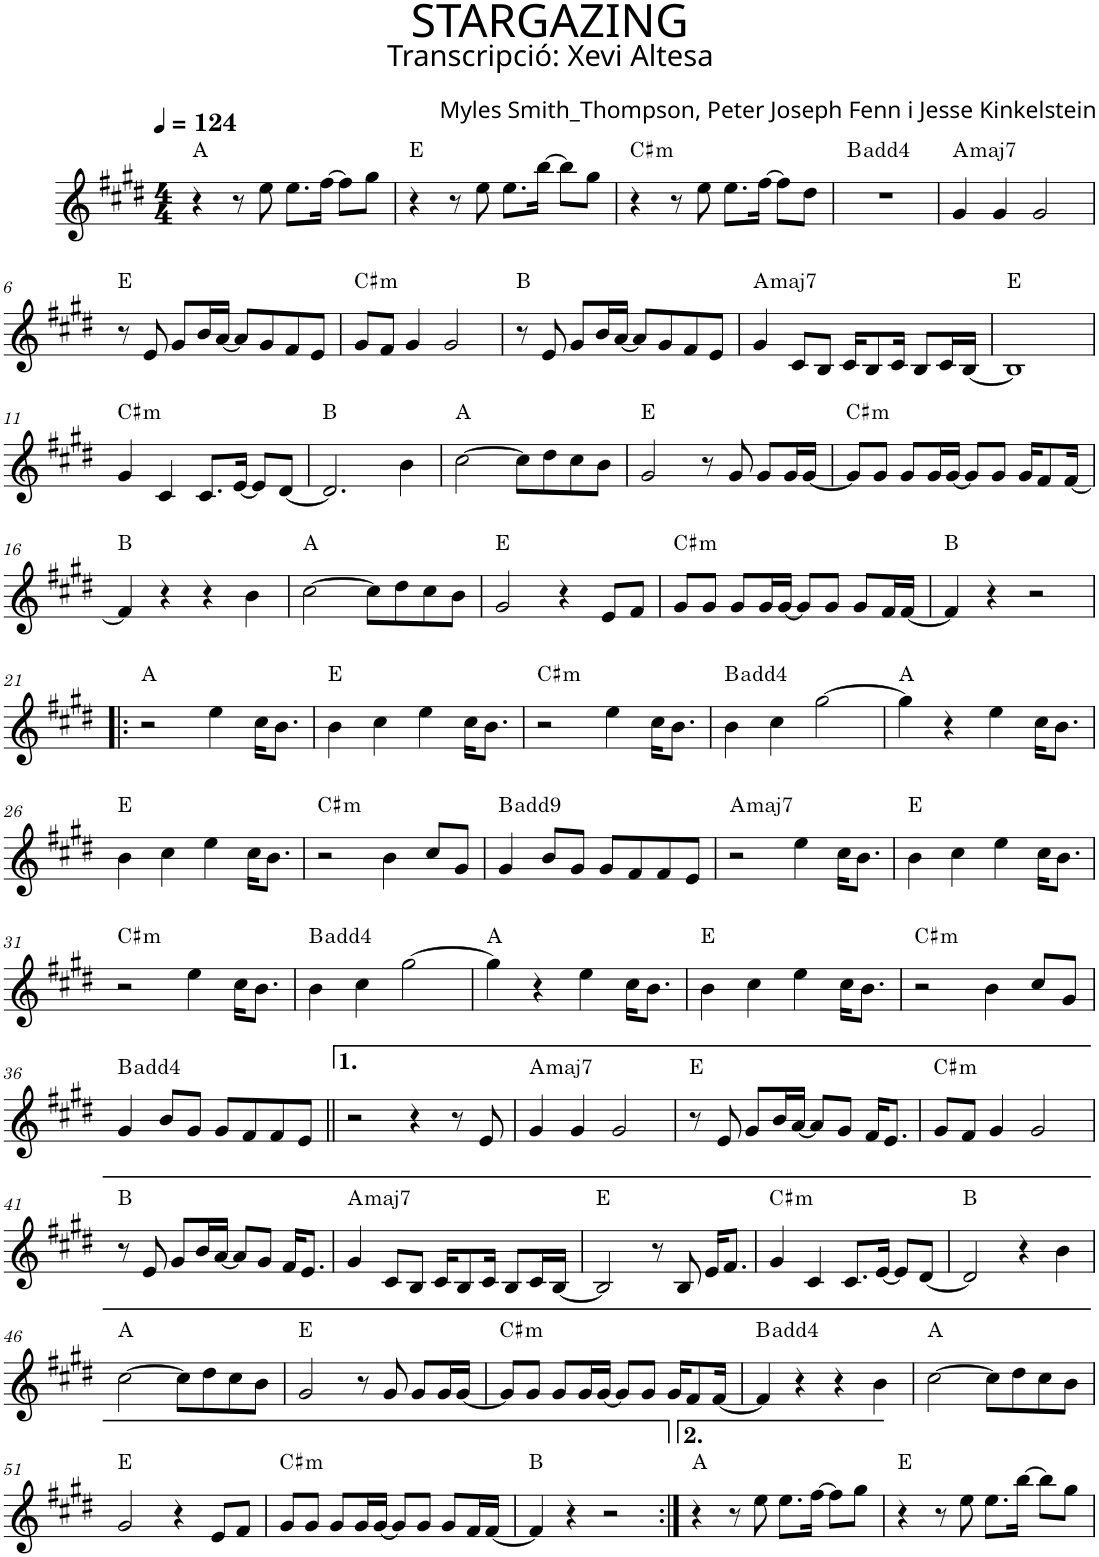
**kern	**harte
*part1	*part1
*staff1	*
*I"P1	*
*clefG2	*
*k[f#c#g#d#]	*
*M4/4	*
*MM124	*
=1	=1
4r	A:maj
8r	.
8ee\	.
8.ee\L	.
[16ff#\Jk	.
8ff#\L]	.
8gg#\J	.
=2	=2
4r	E:maj
8r	.
8ee\	.
8.ee\L	.
[16bb\Jk	.
8bb\L]	.
8gg#\J	.
=3	=3
!	!LO:H:kt=m
4r	C#:min
8r	.
8ee\	.
8.ee\L	.
[16ff#\Jk	.
8ff#\L]	.
8dd#\J	.
=4	=4
1r	B:maj(4)
=5	=5
!	!LO:H:kt=maj7
4g#/	A:maj7
4g#/	.
2g#/	.
!!LO:LB:g=z
=6	=6
8r	E:maj
8e/	.
8g#/L	.
16b/L	.
[16a/JJ	.
8a/L]	.
8g#/	.
8f#/	.
8e/J	.
=7	=7
!	!LO:H:kt=m
8g#/L	C#:min
8f#/J	.
4g#/	.
2g#/	.
=8	=8
8r	B:maj
8e/	.
8g#/L	.
16b/L	.
[16a/JJ	.
8a/L]	.
8g#/	.
8f#/	.
8e/J	.
=9	=9
!	!LO:H:kt=maj7
4g#/	A:maj7
8c#/L	.
8B/J	.
16c#/KL	.
8B/	.
16c#/Jk	.
8B/L	.
16c#/L	.
[16B/JJ	.
=10	=10
1B]	E:maj
!!LO:LB:g=z
=11	=11
!	!LO:H:kt=m
4g#/	C#:min
4c#/	.
8.c#/L	.
[16e/Jk	.
8e/L]	.
[8d#/J	.
=12	=12
2.d#/]	B:maj
4b\	.
=13	=13
[2cc#\	A:maj
8cc#\L]	.
8dd#\	.
8cc#\	.
8b\J	.
=14	=14
2g#/	E:maj
8r	.
8g#/	.
8g#/L	.
16g#/L	.
[16g#/JJ	.
=15	=15
!	!LO:H:kt=m
8g#/L]	C#:min
8g#/J	.
8g#/L	.
16g#/L	.
[16g#/JJ	.
8g#/L]	.
8g#/J	.
16g#/KL	.
8f#/	.
[16f#/Jk	.
!!LO:LB:g=z
=16	=16
4f#/]	B:maj
4r	.
4r	.
4b\	.
=17	=17
[2cc#\	A:maj
8cc#\L]	.
8dd#\	.
8cc#\	.
8b\J	.
=18	=18
2g#/	E:maj
4r	.
8e/L	.
8f#/J	.
=19	=19
!	!LO:H:kt=m
8g#/L	C#:min
8g#/J	.
8g#/L	.
16g#/L	.
[16g#/JJ	.
8g#/L]	.
8g#/J	.
8g#/L	.
16f#/L	.
[16f#/JJ	.
=20	=20
4f#/]	B:maj
4r	.
2r	.
!!LO:LB:g=z
=21!|:	=21!|:
2r	A:maj
4ee\	.
16cc#\KL	.
8.b\J	.
=22	=22
4b\	E:maj
4cc#\	.
4ee\	.
16cc#\KL	.
8.b\J	.
=23	=23
!	!LO:H:kt=m
2r	C#:min
4ee\	.
16cc#\KL	.
8.b\J	.
=24	=24
4b\	B:maj(4)
4cc#\	.
[2gg#\	.
=25	=25
4gg#\]	A:maj
4r	.
4ee\	.
16cc#\KL	.
8.b\J	.
!!LO:LB:g=z
=26	=26
4b\	E:maj
4cc#\	.
4ee\	.
16cc#\KL	.
8.b\J	.
=27	=27
!	!LO:H:kt=m
2r	C#:min
4b\	.
8cc#/L	.
8g#/J	.
=28	=28
4g#/	B:maj(9)
8b/L	.
8g#/J	.
8g#/L	.
8f#/	.
8f#/	.
8e/J	.
=29	=29
!	!LO:H:kt=maj7
2r	A:maj7
4ee\	.
16cc#\KL	.
8.b\J	.
=30	=30
4b\	E:maj
4cc#\	.
4ee\	.
16cc#\KL	.
8.b\J	.
!!LO:LB:g=z
=31	=31
!	!LO:H:kt=m
2r	C#:min
4ee\	.
16cc#\KL	.
8.b\J	.
=32	=32
4b\	B:maj(4)
4cc#\	.
[2gg#\	.
=33	=33
4gg#\]	A:maj
4r	.
4ee\	.
16cc#\KL	.
8.b\J	.
=34	=34
4b\	E:maj
4cc#\	.
4ee\	.
16cc#\KL	.
8.b\J	.
=35	=35
!	!LO:H:kt=m
2r	C#:min
4b\	.
8cc#/L	.
8g#/J	.
!!LO:LB:g=z
=36	=36
4g#/	B:maj(4)
8b/L	.
8g#/J	.
8g#/L	.
8f#/	.
8f#/	.
8e/J	.
=37||	=37||
2r	.
4r	.
8r	.
8e/	.
=38	=38
!	!LO:H:kt=maj7
4g#/	A:maj7
4g#/	.
2g#/	.
=39	=39
8r	E:maj
8e/	.
8g#/L	.
16b/L	.
[16a/JJ	.
8a/L]	.
8g#/J	.
16f#/KL	.
8.e/J	.
=40	=40
!	!LO:H:kt=m
8g#/L	C#:min
8f#/J	.
4g#/	.
2g#/	.
!!LO:LB:g=z
=41	=41
8r	B:maj
8e/	.
8g#/L	.
16b/L	.
[16a/JJ	.
8a/L]	.
8g#/J	.
16f#/KL	.
8.e/J	.
=42	=42
!	!LO:H:kt=maj7
4g#/	A:maj7
8c#/L	.
8B/J	.
16c#/KL	.
8B/	.
16c#/Jk	.
8B/L	.
16c#/L	.
[16B/JJ	.
=43	=43
2B/]	E:maj
8r	.
8B/	.
16e/KL	.
8.f#/J	.
=44	=44
!	!LO:H:kt=m
4g#/	C#:min
4c#/	.
8.c#/L	.
[16e/Jk	.
8e/L]	.
[8d#/J	.
=45	=45
2d#/]	B:maj
4r	.
4b\	.
!!LO:LB:g=z
=46	=46
[2cc#\	A:maj
8cc#\L]	.
8dd#\	.
8cc#\	.
8b\J	.
=47	=47
2g#/	E:maj
8r	.
8g#/	.
8g#/L	.
16g#/L	.
[16g#/JJ	.
=48	=48
!	!LO:H:kt=m
8g#/L]	C#:min
8g#/J	.
8g#/L	.
16g#/L	.
[16g#/JJ	.
8g#/L]	.
8g#/J	.
16g#/KL	.
8f#/	.
[16f#/Jk	.
=49	=49
4f#/]	B:maj(4)
4r	.
4r	.
4b\	.
=50	=50
[2cc#\	A:maj
8cc#\L]	.
8dd#\	.
8cc#\	.
8b\J	.
!!LO:LB:g=z
=51	=51
2g#/	E:maj
4r	.
8e/L	.
8f#/J	.
=52	=52
!	!LO:H:kt=m
8g#/L	C#:min
8g#/J	.
8g#/L	.
16g#/L	.
[16g#/JJ	.
8g#/L]	.
8g#/J	.
8g#/L	.
16f#/L	.
[16f#/JJ	.
=53	=53
4f#/]	B:maj
4r	.
2r	.
=54:|!	=54:|!
4r	A:maj
8r	.
8ee\	.
8.ee\L	.
[16ff#\Jk	.
8ff#\L]	.
8gg#\J	.
=55	=55
4r	E:maj
8r	.
8ee\	.
8.ee\L	.
[16bb\Jk	.
8bb\L]	.
8gg#\J	.
=	=
*-	*-
